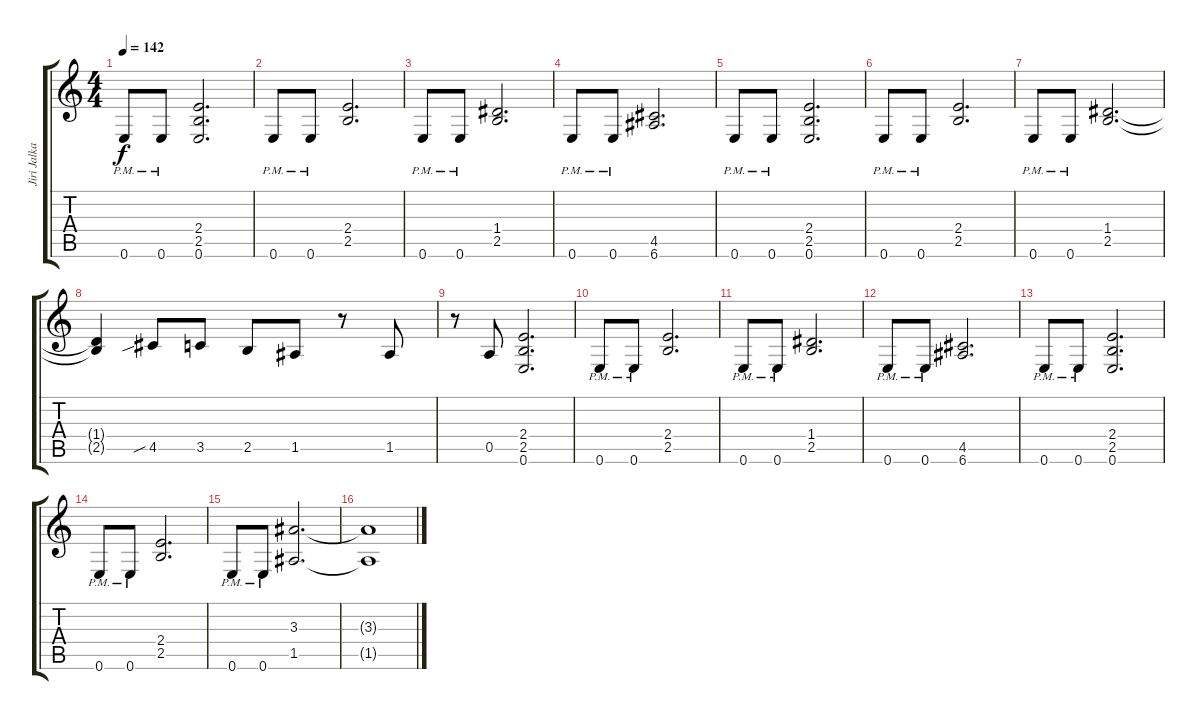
\track ("Jiri Jalkanen (guitar II)" "Jiri Jalka") {instrument distortionguitar}
\staff {score tabs}
\tuning (E4 B3 G3 D3 A2 E2) {hide}
\ts (4 4)
\tempo 142
\clef g2
\ks c
0.6{pm}.8{dy f} 0.6{pm}.8 (2.4 2.5 0.6).2{d} |
0.6{pm}.8 0.6{pm}.8 (2.4 2.5).2{d} |
0.6{pm}.8 0.6{pm}.8 (1.4 2.5).2{d} |
0.6{pm}.8 0.6{pm}.8 (4.5 6.6).2{d} |
0.6{pm}.8 0.6{pm}.8 (2.4 2.5 0.6).2{d} |
0.6{pm}.8 0.6{pm}.8 (2.4 2.5).2{d} |
0.6{pm}.8 0.6{pm}.8 (1.4 2.5).2{d} |
(1.4{t} 2.5{t}).4 4.5{sib}.8 3.5.8 2.5.8 1.5.8 r.8 1.5.8 |
r.8 0.5.8 (2.4 2.5 0.6).2{d} |
0.6{pm}.8 0.6{pm}.8 (2.4 2.5).2{d} |
0.6{pm}.8 0.6{pm}.8 (1.4 2.5).2{d} |
0.6{pm}.8 0.6{pm}.8 (4.5 6.6).2{d} |
0.6{pm}.8 0.6{pm}.8 (2.4 2.5 0.6).2{d} |
0.6{pm}.8 0.6{pm}.8 (2.4 2.5).2{d} |
0.6{pm}.8 0.6{pm}.8 (3.3 1.5).2{d} |
(3.3{t} 1.5{t}).1
